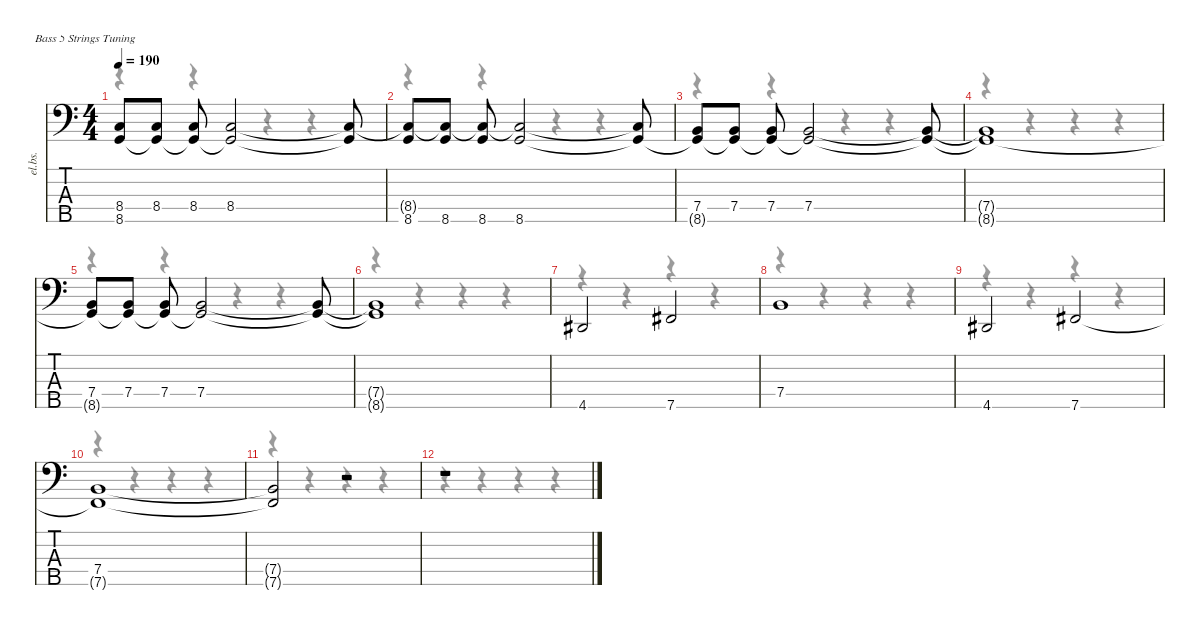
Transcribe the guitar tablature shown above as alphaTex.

\defaultSystemsLayout 4
\hideDynamics
\bracketExtendMode nobrackets
\track ("Bass" "el.bs.") {instrument electricbasspick}
\staff {score tabs}
\tuning (G2 D2 A1 E1 B0)
\voice
\ts (4 4)
\tempo 190
\clef f4
\ks c
(8.4 8.5{t}).8{dy f beam Up} (8.4 8.5{t}).8{beam Up} (8.4 8.5{t}).8{beam Up} (8.4 8.5{t}).2{beam Up} (8.4{t} 8.5{t}).8{beam Up} |
(8.5 8.4{t}).8{beam Up} (8.5 8.4{t}).8{beam Up} (8.5 8.4{t}).8{beam Up} (8.5 8.4{t}).2{beam Up} (8.4{t} 8.5{t}).8{beam Up} |
(7.4 8.5{t}).8{beam Up} (7.4 8.5{t}).8{beam Up} (7.4 8.5{t}).8{beam Up} (7.4 8.5{t}).2{beam Up} (7.4{t} 8.5{t}).8{beam Up} |
(7.4{t} 8.5{t}).1{beam Up} |
(7.4 8.5{t}).8{beam Up} (7.4 8.5{t}).8{beam Up} (7.4 8.5{t}).8{beam Up} (7.4 8.5{t}).2{beam Up} (7.4{t} 8.5{t}).8{beam Up} |
(7.4{t} 8.5{t}).1{beam Up} |
4.5{acc #}.2{beam Up} 7.5{acc #}.2{beam Up} |
7.4.1{beam Up} |
4.5{acc #}.2{beam Up} 7.5{acc #}.2{beam Up} |
(7.4 7.5{t acc #}).1{beam Up} |
(7.4{t} 7.5{t acc #}).2{beam Up} r.2{beam Up} |
r.1{beam Up}
\voice
\clef f4
\ottava regular
\simile none
\ks c
r.4{dy mf beam Down} r.4{beam Down} r.4{beam Down} r.4{beam Down} |
r.4{beam Down} r.4{beam Down} r.4{beam Down} r.4{beam Down} |
r.4{beam Down} r.4{beam Down} r.4{beam Down} r.4{beam Down} |
r.4{beam Down} r.4{beam Down} r.4{beam Down} r.4{beam Down} |
r.4{beam Down} r.4{beam Down} r.4{beam Down} r.4{beam Down} |
r.4{beam Down} r.4{beam Down} r.4{beam Down} r.4{beam Down} |
r.4{beam Down} r.4{beam Down} r.4{beam Down} r.4{beam Down} |
r.4{beam Down} r.4{beam Down} r.4{beam Down} r.4{beam Down} |
r.4{beam Down} r.4{beam Down} r.4{beam Down} r.4{beam Down} |
r.4{beam Down} r.4{beam Down} r.4{beam Down} r.4{beam Down} |
r.4{beam Down} r.4{beam Down} r.4{beam Down} r.4{beam Down} |
r.4{beam Down} r.4{beam Down} r.4{beam Down} r.4{beam Down}
